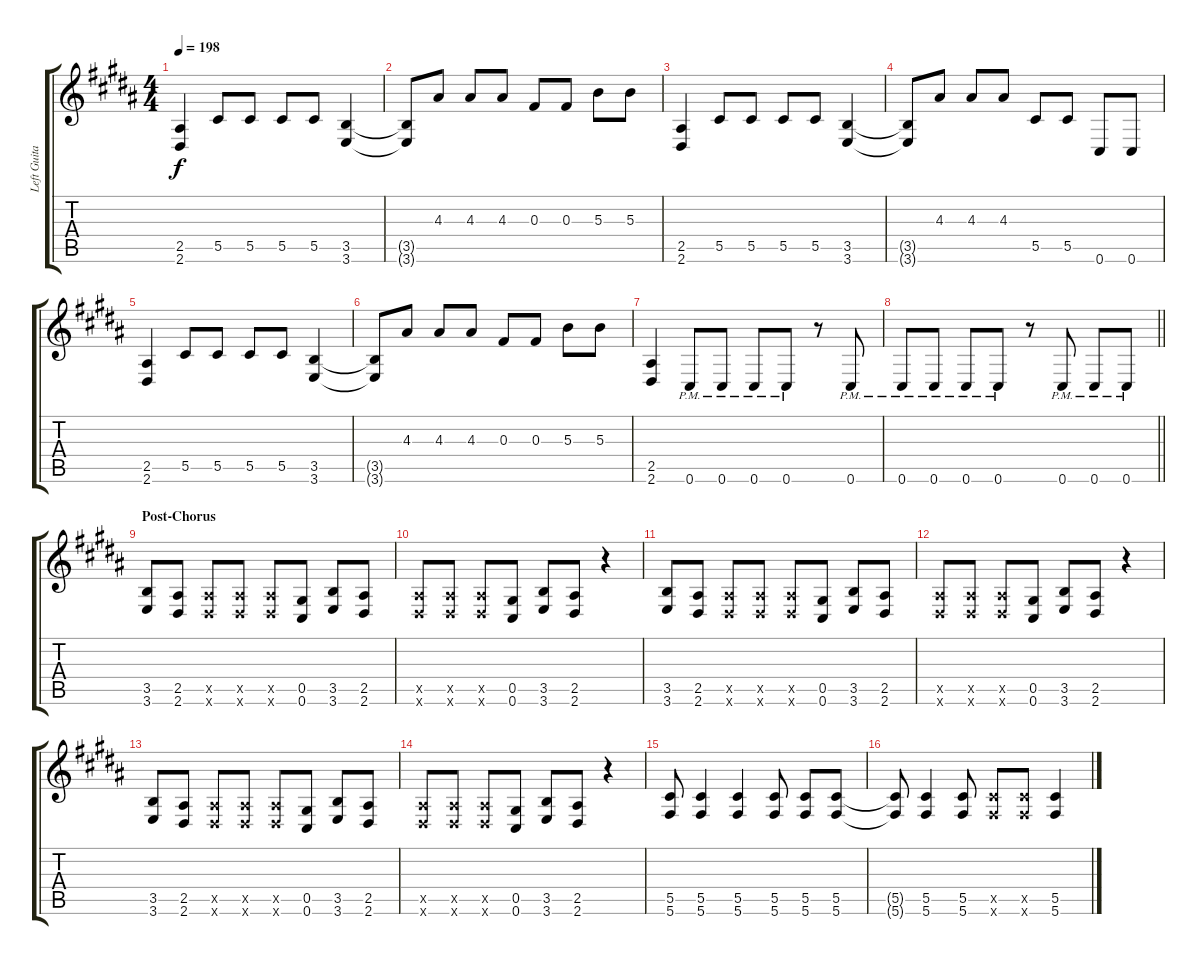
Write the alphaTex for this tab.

\track ("Left Guitar" "Left Guita") {instrument distortionguitar}
\staff {score tabs}
\tuning (Eb4 Bb3 Gb3 Db3 Ab2 Db2) {hide}
\ts (4 4)
\tempo 198
\clef g2
\ks b
(2.5 2.6).4{dy f} 5.5.8 5.5.8 5.5.8 5.5.8 (3.5 3.6).4 |
(3.5{t} 3.6{t}).8 4.3.8 4.3.8 4.3.8 0.3.8 0.3.8 5.3.8 5.3.8 |
(2.5 2.6).4 5.5.8 5.5.8 5.5.8 5.5.8 (3.5 3.6).4 |
(3.5{t} 3.6{t}).8 4.3.8 4.3.8 4.3.8 5.5.8 5.5.8 0.6.8 0.6.8 |
(2.5 2.6).4 5.5.8 5.5.8 5.5.8 5.5.8 (3.5 3.6).4 |
(3.5{t} 3.6{t}).8 4.3.8 4.3.8 4.3.8 0.3.8 0.3.8 5.3.8 5.3.8 |
(2.5 2.6).4 0.6{pm}.8 0.6{pm}.8 0.6{pm}.8 0.6{pm}.8 r.8 0.6{pm}.8 |
\barLineRight lightlight
0.6{pm}.8 0.6{pm}.8 0.6{pm}.8 0.6{pm}.8 r.8 0.6{pm}.8 0.6{pm}.8 0.6{pm}.8 |
\section ("" "Post-Chorus")
(3.5 3.6).8 (2.5 2.6).8 (2.5{x} 2.6{x}).8 (2.5{x} 2.6{x}).8 (2.5{x} 2.6{x}).8 (0.5 0.6).8 (3.5 3.6).8 (2.5 2.6).8 |
(2.5{x} 2.6{x}).8 (2.5{x} 2.6{x}).8 (2.5{x} 2.6{x}).8 (0.5 0.6).8 (3.5 3.6).8 (2.5 2.6).8 r.4 |
(3.5 3.6).8 (2.5 2.6).8 (2.5{x} 2.6{x}).8 (2.5{x} 2.6{x}).8 (2.5{x} 2.6{x}).8 (0.5 0.6).8 (3.5 3.6).8 (2.5 2.6).8 |
(2.5{x} 2.6{x}).8 (2.5{x} 2.6{x}).8 (2.5{x} 2.6{x}).8 (0.5 0.6).8 (3.5 3.6).8 (2.5 2.6).8 r.4 |
(3.5 3.6).8 (2.5 2.6).8 (2.5{x} 2.6{x}).8 (2.5{x} 2.6{x}).8 (2.5{x} 2.6{x}).8 (0.5 0.6).8 (3.5 3.6).8 (2.5 2.6).8 |
(2.5{x} 2.6{x}).8 (2.5{x} 2.6{x}).8 (2.5{x} 2.6{x}).8 (0.5 0.6).8 (3.5 3.6).8 (2.5 2.6).8 r.4 |
(5.5 5.6).8 (5.5 5.6).4 (5.5 5.6).4 (5.5 5.6).8 (5.5 5.6).8 (5.5 5.6).8 |
(5.5{t} 5.6{t}).8 (5.5 5.6).4 (5.5 5.6).8 (5.5{x} 5.6{x}).8 (5.5{x} 5.6{x}).8 (5.5 5.6).4
